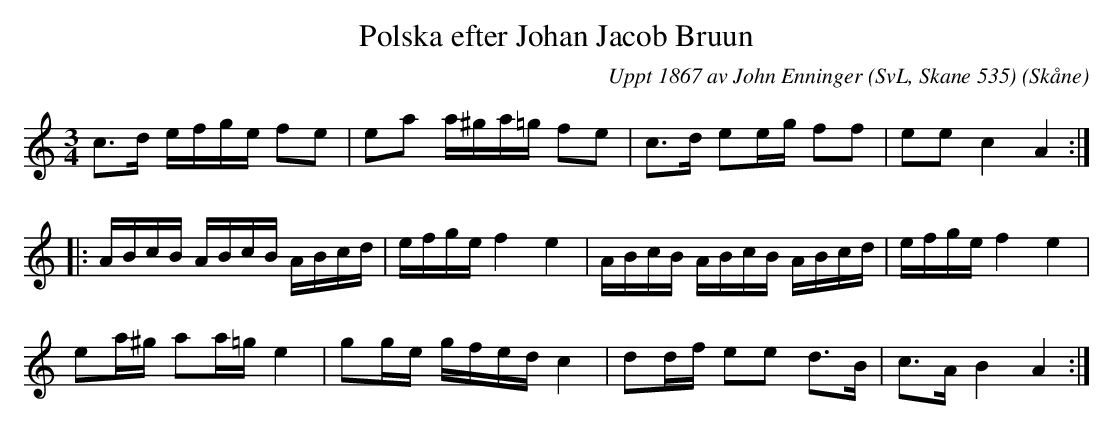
X:1
T:Polska efter Johan Jacob Bruun
C:Uppt 1867 av John Enninger (SvL, Skane 535)
O:Skåne
M:3/4
L:1/8
K:Am
c3/2d/ e/f/g/e/ fe |ea a/^g/a/=g/ fe |c3/2d/ ee/g/ ff |ee c2 A2 ::
A/B/c/B/ A/B/c/B/ A/B/c/d/ |e/f/g/e/ f2 e2 |A/B/c/B/ A/B/c/B/ A/B/c/d/ |e/f/g/e/ f2 e2 |
ea/^g/ aa/=g/ e2 |gg/e/ g/f/e/d/ c2 |dd/f/ ee d3/2B/ |c3/2A/ B2 A2 :|
